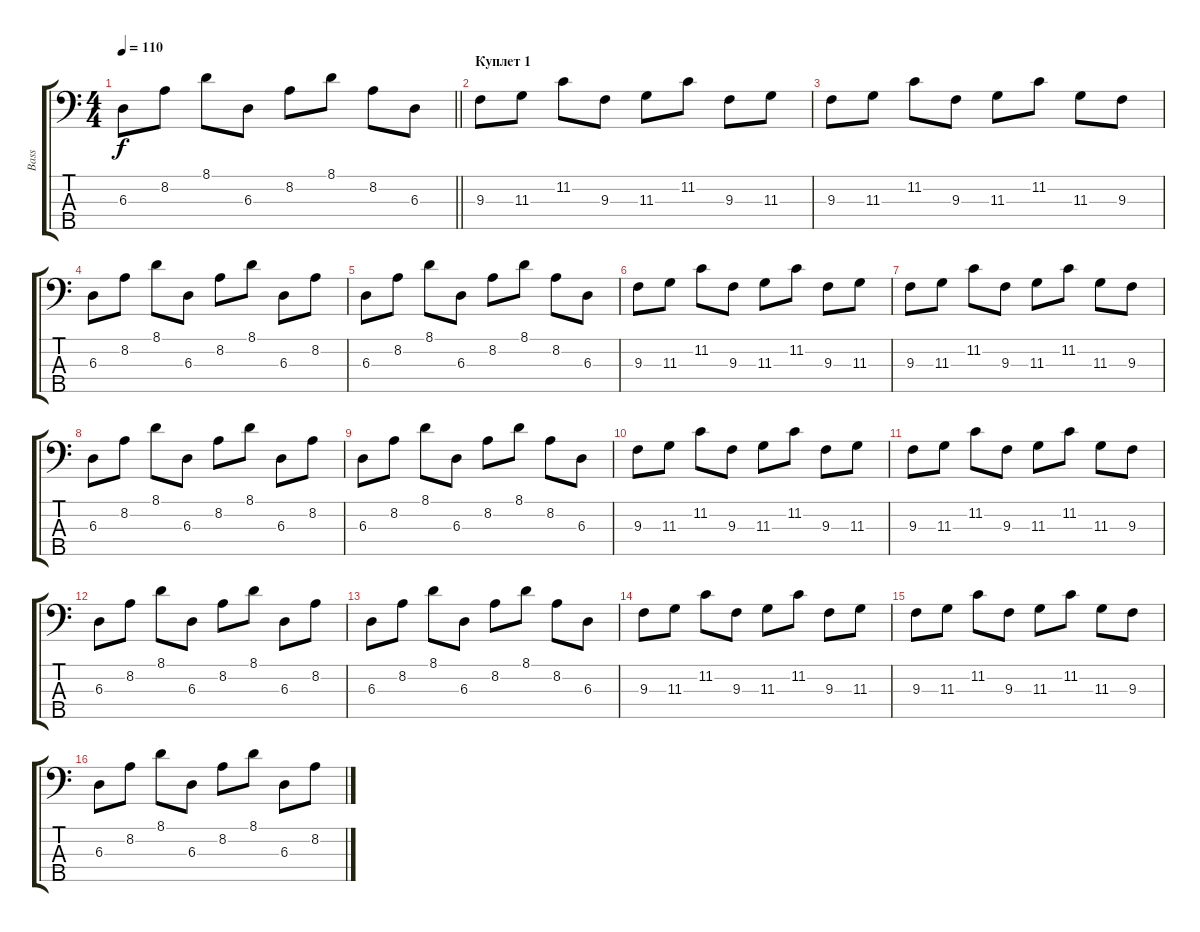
\track ("Bass" "Bass") {instrument electricbassfinger}
\staff {score tabs}
\tuning (Gb2 Db2 Ab1 Eb1 Bb0) {hide}
\ts (4 4)
\tempo 110
\clef f4
\barLineRight lightlight
\ks c
6.3.8{dy f} 8.2.8 8.1.8 6.3.8 8.2.8 8.1.8 8.2.8 6.3.8 |
\section ("" "Куплет 1")
9.3.8 11.3.8 11.2.8 9.3.8 11.3.8 11.2.8 9.3.8 11.3.8 |
9.3.8 11.3.8 11.2.8 9.3.8 11.3.8 11.2.8 11.3.8 9.3.8 |
6.3.8 8.2.8 8.1.8 6.3.8 8.2.8 8.1.8 6.3.8 8.2.8 |
6.3.8 8.2.8 8.1.8 6.3.8 8.2.8 8.1.8 8.2.8 6.3.8 |
9.3.8 11.3.8 11.2.8 9.3.8 11.3.8 11.2.8 9.3.8 11.3.8 |
9.3.8 11.3.8 11.2.8 9.3.8 11.3.8 11.2.8 11.3.8 9.3.8 |
6.3.8 8.2.8 8.1.8 6.3.8 8.2.8 8.1.8 6.3.8 8.2.8 |
6.3.8 8.2.8 8.1.8 6.3.8 8.2.8 8.1.8 8.2.8 6.3.8 |
9.3.8 11.3.8 11.2.8 9.3.8 11.3.8 11.2.8 9.3.8 11.3.8 |
9.3.8 11.3.8 11.2.8 9.3.8 11.3.8 11.2.8 11.3.8 9.3.8 |
6.3.8 8.2.8 8.1.8 6.3.8 8.2.8 8.1.8 6.3.8 8.2.8 |
6.3.8 8.2.8 8.1.8 6.3.8 8.2.8 8.1.8 8.2.8 6.3.8 |
9.3.8 11.3.8 11.2.8 9.3.8 11.3.8 11.2.8 9.3.8 11.3.8 |
9.3.8 11.3.8 11.2.8 9.3.8 11.3.8 11.2.8 11.3.8 9.3.8 |
6.3.8 8.2.8 8.1.8 6.3.8 8.2.8 8.1.8 6.3.8 8.2.8
